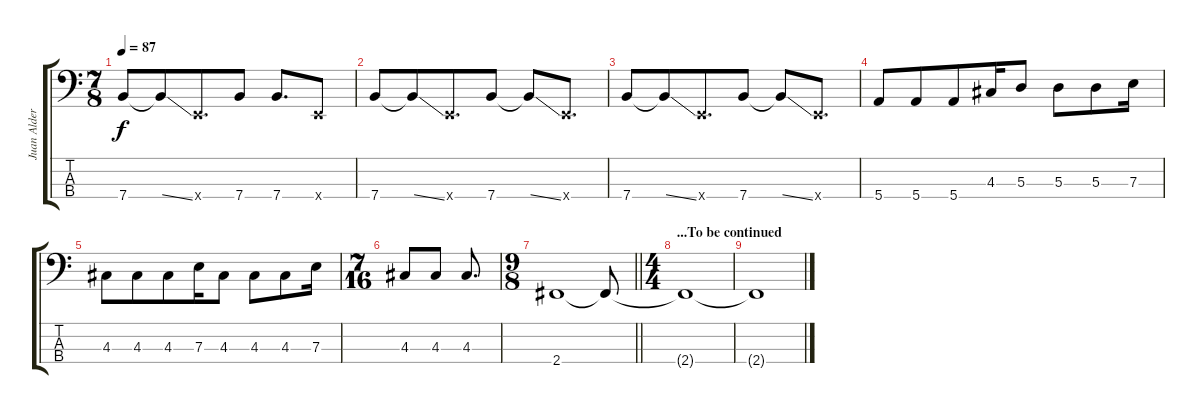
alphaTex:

\track ("Juan Alderete De La Peña" "Juan Alder") {instrument electricbassfinger}
\staff {score tabs}
\tuning (G2 D2 A1 E1) {hide}
\ts (7 8)
\tempo 87
\clef f4
\ks c
7.4.8{dy f} 7.4{ss t}.8 0.4{x}.8{d} 7.4.8 7.4.8{d} 0.4{x}.8 |
7.4.8 7.4{ss t}.8 0.4{x}.8{d} 7.4.8 7.4{ss t}.8 0.4{x}.8{d} |
7.4.8 7.4{ss t}.8 0.4{x}.8{d} 7.4.8 7.4{ss t}.8 0.4{x}.8{d} |
5.4.8 5.4.8 5.4.8 4.3.16 5.3.8 5.3.8 5.3.8 7.3.16 |
4.3.8 4.3.8 4.3.8 7.3.16 4.3.8 4.3.8 4.3.8 7.3.16 |
\ts (7 16)
4.3.8 4.3.8 4.3.8{d} |
\ts (9 8)
\barLineRight lightlight
2.4.1 2.4{t}.8 |
\ts (4 4)
\section ("" "...To be continued")
2.4{t}.1 |
2.4{t}.1
